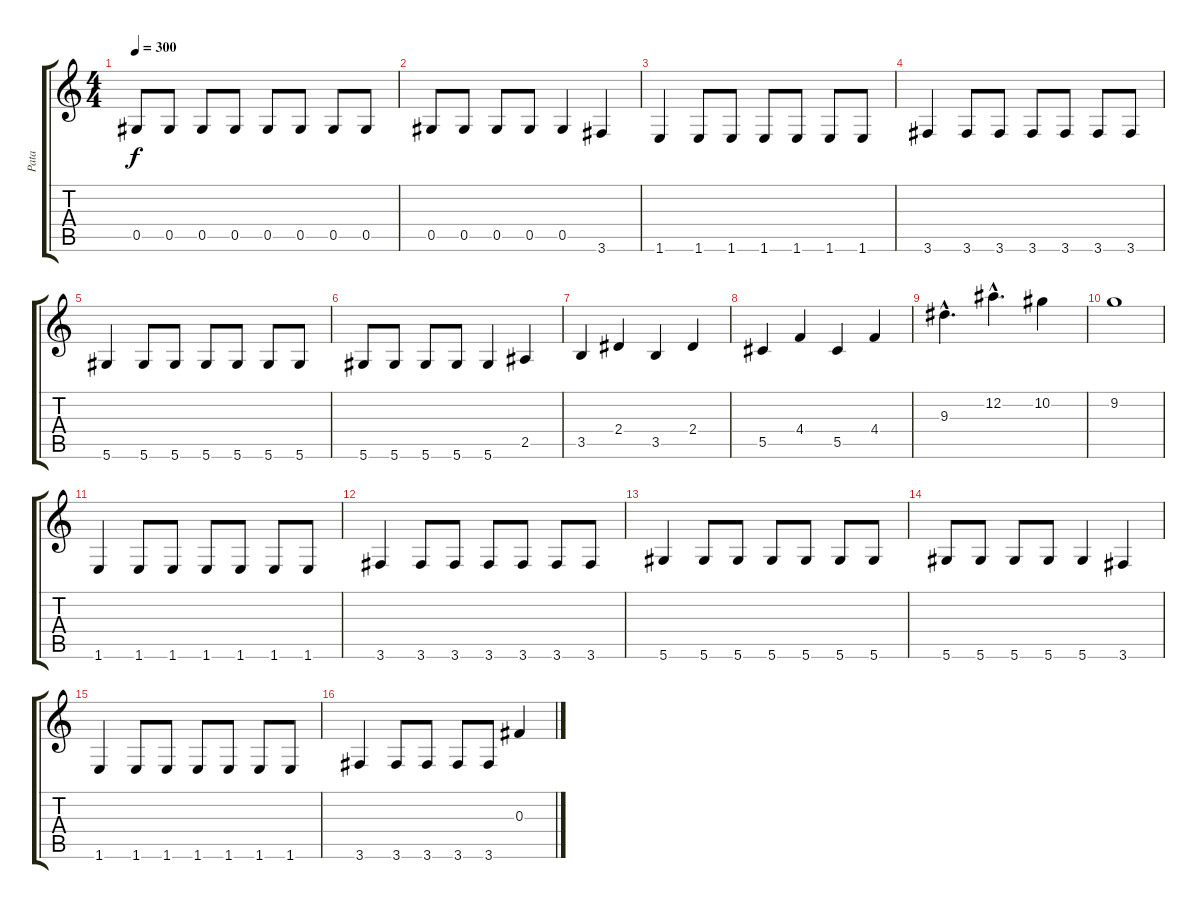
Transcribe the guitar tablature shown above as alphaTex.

\track ("Pata" "Pata") {instrument overdrivenguitar}
\staff {score tabs}
\tuning (Eb4 Bb3 Gb3 Db3 Ab2 Eb2) {hide}
\ts (4 4)
\tempo 300
\clef g2
\ks c
0.5.8{dy f} 0.5.8 0.5.8 0.5.8 0.5.8 0.5.8 0.5.8 0.5.8 |
0.5.8 0.5.8 0.5.8 0.5.8 0.5.4 3.6.4 |
1.6.4 1.6.8 1.6.8 1.6.8 1.6.8 1.6.8 1.6.8 |
3.6.4 3.6.8 3.6.8 3.6.8 3.6.8 3.6.8 3.6.8 |
5.6.4 5.6.8 5.6.8 5.6.8 5.6.8 5.6.8 5.6.8 |
5.6.8 5.6.8 5.6.8 5.6.8 5.6.4 2.5.4 |
3.5.4 2.4.4 3.5.4 2.4.4 |
5.5.4 4.4.4 5.5.4 4.4.4 |
9.3{hac}.4{d} 12.2{hac}.4{d} 10.2.4 |
9.2.1 |
1.6.4 1.6.8 1.6.8 1.6.8 1.6.8 1.6.8 1.6.8 |
3.6.4 3.6.8 3.6.8 3.6.8 3.6.8 3.6.8 3.6.8 |
5.6.4 5.6.8 5.6.8 5.6.8 5.6.8 5.6.8 5.6.8 |
5.6.8 5.6.8 5.6.8 5.6.8 5.6.4 3.6.4 |
1.6.4 1.6.8 1.6.8 1.6.8 1.6.8 1.6.8 1.6.8 |
3.6.4 3.6.8 3.6.8 3.6.8 3.6.8 0.3.4
